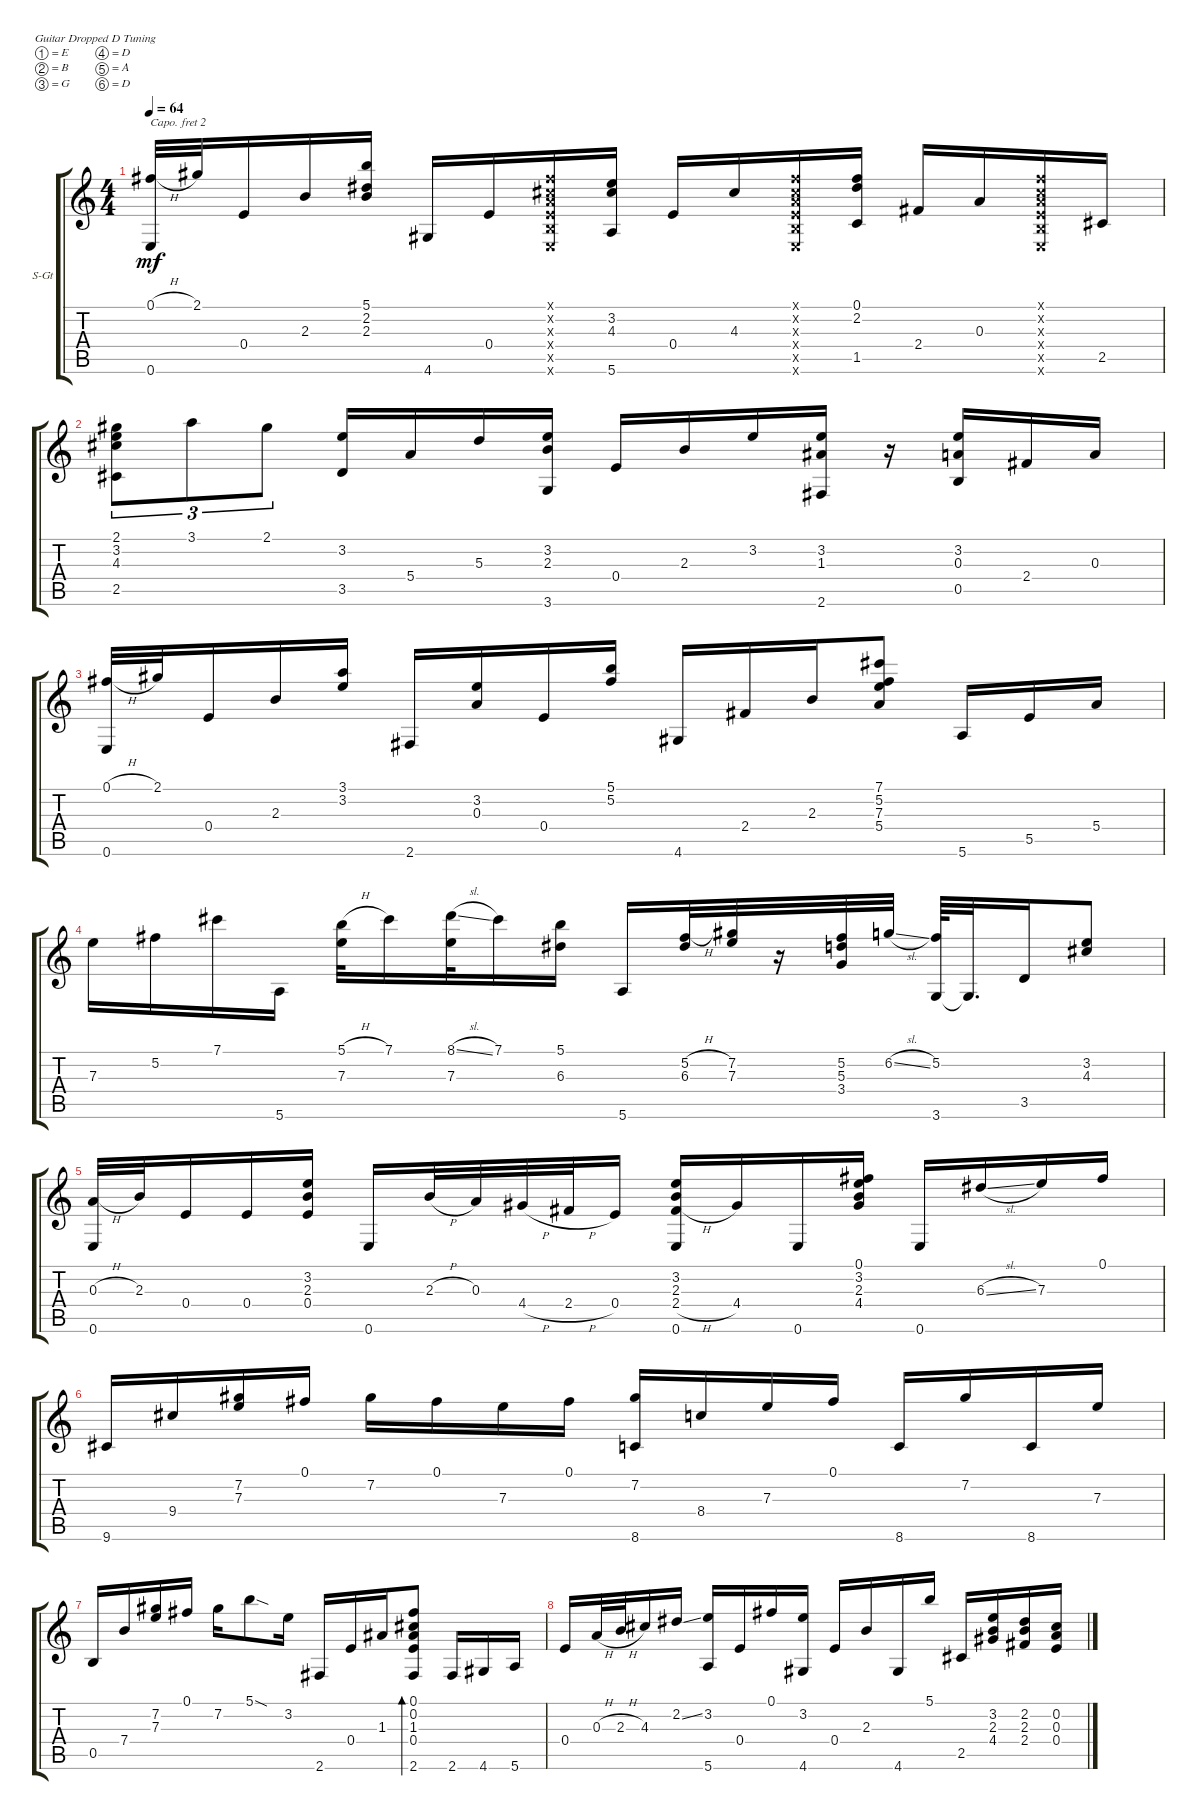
\defaultSystemsLayout 4
\bracketExtendMode groupsimilarinstruments
\firstSystemTrackNameOrientation horizontal
\otherSystemsTrackNameOrientation horizontal
\track ("Steel Guitar" "S-Gt") {instrument acousticguitarsteel}
\staff {score tabs}
\capo 2
\tuning (E4 B3 G3 D3 A2 D2)
\ts (4 4)
\tempo 64
\clef g2
\ks c
(0.6 0.1{h}).32{dy mf} 2.1.32 0.4.16 2.3.16 (5.1 2.2 2.3).16 4.6.16 0.4.16 (0.3{x} 0.4{x} 0.5{x} 0.6{x} 0.1{x} 0.2{x}).16 (5.6 4.3 3.2).16 0.4.16 4.3.16 (0.6{x} 0.5{x} 0.4{x} 0.3{x} 0.2{x} 0.1{x}).16 (1.5 2.2 0.1).16 2.4.16 0.3.16 (0.5{x} 0.4{x} 0.3{x} 0.2{x} 0.1{x} 0.6{x}).16 2.5.16 |
(2.1 3.2 4.3 2.5).8{tu (3 2)} 3.1.8{tu (3 2)} 2.1.8{tu (3 2)} (3.5 3.2).16 5.4.16 5.3.16 (3.6 2.3 3.2).16 0.4.16 2.3.16 3.2.16 (2.6 1.3 3.2).16 r.16 (0.5 0.3 3.2).16 2.4.16 0.3.16 |
(0.6 0.1{h}).32 2.1.32 0.4.16 2.3.16 (3.1 3.2).16 2.6.16 (3.2 0.3).16 0.4.16 (5.1 5.2).16 4.6.16 2.4.16 2.3.16 (5.4 7.3 5.2 7.1).8 5.6.16 5.5.16 5.4.16 |
7.3.16 5.2.16 7.1.16 5.6.16 (5.1{h} 7.3).32 7.1.16 (8.1{sl} 7.3).32 7.1.16 (6.3 5.1).16 5.6.16 (6.3{h} 5.2{h}).32 (7.2 7.3).32 r.16 (5.3 5.2 3.4).32 6.2{sl}.32 (5.2 3.6).64 3.6{t}.32{d} 3.5.16 (4.3 3.2).8 |
(0.3{h} 0.6).32 2.3.32 0.4.16 0.4.16 (3.2 2.3 0.4).16 0.6.16 2.3{h}.32 0.3.32 4.4{h}.32 2.4{h}.32 0.4.16 (0.6 2.4{h} 2.3 3.2).16 4.4.16 0.6.16 (0.1 3.2 2.3 4.4).16 0.6.16 6.3{sl}.16 7.3.16 0.1.16 |
9.6.16 9.4.16 (7.3 7.2).16 0.1.16 7.2.16 0.1.16 7.3.16 0.1.16 (8.6 7.2).16 8.4.16 7.3.16 0.1.16 8.6.16 7.2.16 8.6.16 7.3.16 |
0.5.16 7.4.16 (7.3 7.2).16 0.1.16 7.2.16 5.1{sod}.8 3.2.16 2.6.16 0.4.16 1.3.16 (0.1 0.2 1.3 0.4 2.6).8{bd 30} 2.6.16 4.6.16 5.6.16 |
0.4.16 0.3{h}.32 2.3{h}.32 4.3.16 2.2{ss}.16 (3.2 5.6).16 0.4.16 0.1.16 (3.2 4.6).16 0.4.16 2.3.16 4.6.16 5.1.16 2.5.16 (4.4 2.3 3.2).16 (2.2 2.3 2.4).16 (0.4 0.3 0.2).16
